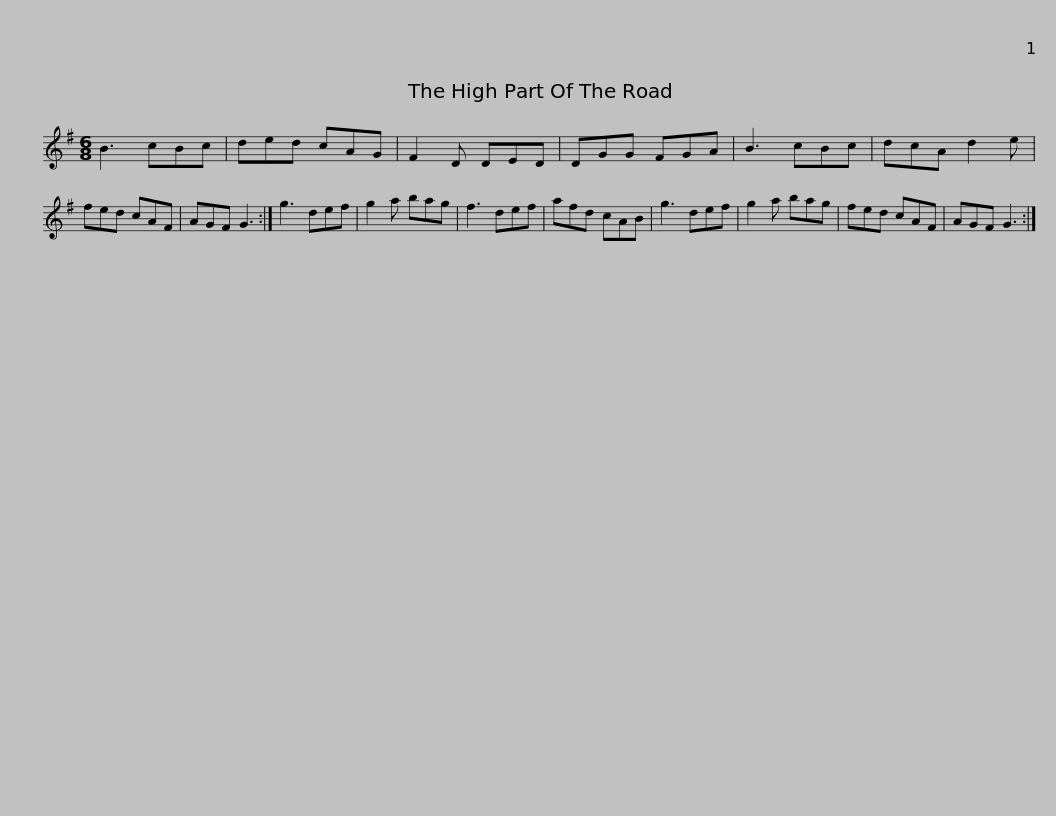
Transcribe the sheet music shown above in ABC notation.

X:1
L:1/8
M:6/8
I:linebreak $
K:G
V:1 treble
V:1
 B3 cBc | ded cAG | F2 D DED | DGG FGA | B3 cBc | %5
 dcA d2 e | fed cAF | AGF G3 :|$ g3 def | g2 a bag | %10
 f3 def | afd cAB | g3 def | g2 a bag | fed cAF | %15
 AGF G3 :| %16
